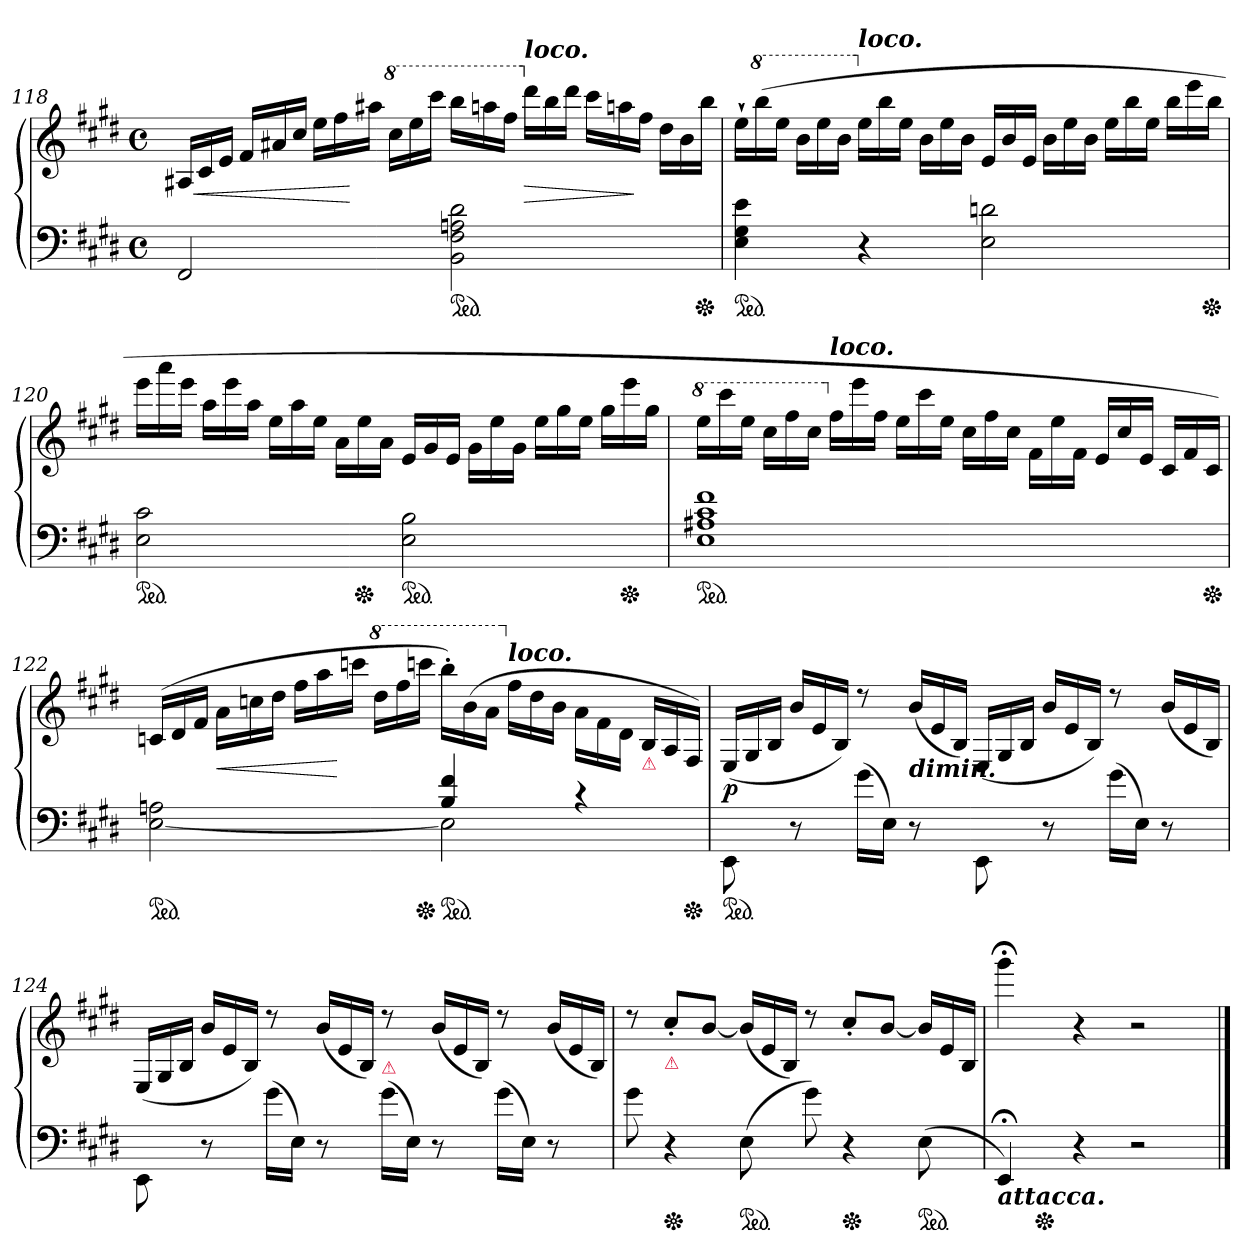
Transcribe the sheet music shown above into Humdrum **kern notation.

**kern	**kern	**dynam
*part1	*part1	*part1
*staff2	*staff1	*staff1/2
*clefF4	*clefG2	*
*k[f#c#g#d#]	*k[f#c#g#d#]	*
*E:	*E:	*
*M4/4	*M4/4	*
*met(c)	*met(c)	*
*	*Xtuplet	*
=118	=118	=118
2FF#	24A#XLL	.
.	24c#	<
.	24eJJ	.
.	24f#LL	.
.	24a#X	.
.	24cc#JJ	.
.	24eeLL	.
.	24ff#	.
.	24aa#XJJ	[
*	*8va	*
.	24ccc#LL	.
.	24eee	.
.	24cccc#JJ	.
*ped	*	*
2BB 2F# 2An 2d#	24bbbLL	.
.	24aaan	.
.	24fff#JJ	.
*	*X8va	*
!	!LO:TX:a:Bi:t=loco.	!
.	24ddd#LL	>
.	24bb	.
.	24ddd#JJ	.
.	24ccc#LL	.
.	24aan	.
.	24ff#JJ	]
.	24dd#LL	.
.	24b	.
*Xped	*	*
.	24bbJJ	.
=119	=119	=119
*ped	*	*
4E 4G# 4e	24ee`LL	.
*	*8va	*
.	(>24bbb	.
.	24eeeJJ	.
.	24bbLL	.
.	24eee	.
.	24bbJJ	.
*	*X8va	*
!	!LO:TX:a:Bi:t=loco.	!
4r	24eeLL	.
.	24bb	.
.	24eeJJ	.
.	24bLL	.
.	24ee	.
.	24bJJ	.
2E 2dn	24eLL	.
.	24b	.
.	24eJJ	.
.	24bLL	.
.	24ee	.
.	24bJJ	.
.	24eeLL	.
.	24bb	.
.	24eeJJ	.
.	24bbLL	.
.	24eee	.
*Xped	*	*
.	24bbJJ	.
=120	=120	=120
*ped	*	*
2E 2c#	24eeeLL	.
.	24aaa	.
.	24eeeJJ	.
.	24aaLL	.
.	24eee	.
.	24aaJJ	.
.	24eeLL	.
.	24aa	.
.	24eeJJ	.
.	24aLL	.
*Xped	*	*
.	24ee	.
.	24aJJ	.
*ped	*	*
2E 2B	24eLL	.
.	24g#	.
.	24eJJ	.
.	24g#\LL	.
.	24ee	.
.	24g#JJ	.
.	24eeLL	.
.	24gg#	.
.	24eeJJ	.
.	24gg#LL	.
*Xped	*	*
.	24eee	.
.	24gg#JJ	.
=121	=121	=121
*	*8va	*
*ped	*	*
1E 1A#X 1c# 1f#	24eeeLL	.
.	24cccc#	.
.	24eeeJJ	.
.	24ccc#LL	.
.	24fff#	.
.	24ccc#JJ	.
*	*X8va	*
!	!LO:TX:a:Bi:t=loco.	!
.	24ff#LL	.
.	24eee	.
.	24ff#JJ	.
.	24eeLL	.
.	24ccc#	.
.	24eeJJ	.
.	24cc#LL	.
.	24ff#	.
.	24cc#JJ	.
.	24f#\LL	.
.	24ee	.
.	24f#JJ	.
.	24eLL	.
.	24cc#	.
.	24eJJ	.
.	24c#LL	.
.	24f#	.
*Xped	*	*
.	24c#JJ)	.
=122	=122	=122
*^	*	*
*ped	*	*	*
2ryy	[2E 2An	(>24cnLL	.
.	.	24d#	.
.	.	24f#JJ	.
.	.	24aLL	<
.	.	24ccn	.
.	.	24dd#JJ	.
.	.	24ff#LL	.
.	.	24aa	.
.	.	24cccnJJ	[
*	*	*8va	*
.	.	24ddd#LL	.
.	.	24fff#	.
*Xped	*	*	*
.	.	24ccccnJJ	.
*ped	*	*	*
4B 4f#	2E]	24bbb'LL)	.
.	.	(>24bb	.
.	.	24aaJJ	.
*	*	*X8va	*
!	!	!LO:TX:a:Bi:t=loco.	!
.	.	24ff#LL	.
.	.	24dd#	.
.	.	24bJJ	.
4r	.	24a\LL	.
.	.	24f#	.
.	.	24d#JJ	.
!	!	!LO:TX:b:color=crimson:t=⚠	!
.	.	24B\LL	.
.	.	24A/	.
*Xped	*	*	*
.	.	24F#/JJ)	.
*v	*v	*	*
=123	=123	=123
*ped	*	*
8EE\	(>24E/LL	p
.	24G#/	.
.	24B/JJ	.
8r	24bLL	.
.	24e	.
.	24BJJ)	.
(>16g#\LL	8rdd	.
16EJJ)	.	.
!	!LO:TX:c:Bi:t=dimin.	!
8r	(<24bLL	.
.	24e	.
.	24BJJ)	.
8EE\	(>24E/LL	.
.	24G#/	.
.	24B/JJ	.
8r	24bLL	.
.	24e	.
.	24BJJ)	.
(>16g#\LL	8rdd	.
16EJJ)	.	.
8r	(<24bLL	.
.	24e	.
.	24BJJ)	.
=124	=124	=124
8EE\	(>24E/LL	.
.	24G#/	.
.	24B/JJ	.
8r	24bLL	.
.	24e	.
.	24BJJ)	.
(>16g#\LL	8rdd	.
16EJJ)	.	.
8r	(<24bLL	.
.	24e	.
.	24BJJ)	.
!LO:TX:a:Bi:color=crimson:t=⚠	!	!
(>16g#\LL	8rdd	.
16EJJ)	.	.
8r	(<24bLL	.
.	24e	.
.	24BJJ)	.
(>16g#\LL	8rdd	.
16EJJ)	.	.
8r	(<24bLL	.
.	24e	.
.	24BJJ)	.
=125	=125	=125
8g#\	8rdd	.
!	!LO:TX:b:Bi:color=crimson:t=⚠	!
*Xped	*	*
4r	8cc#'/L	.
.	[8bJ	.
*ped	*	*
(<8E	(<24bLL]	.
.	24e	.
.	24BJJ)	.
8g#\)	8rdd	.
*Xped	*	*
4r	8cc#'/L	.
.	[8bJ	.
*ped	*	*
(>8E	24bLL]	.
.	24e	.
.	24BJJ	.
=126	=126	=126
!LO:TX:b:Bi:t=attacca.	!	!
*	*^	*
4EE;<)	4ggg#;<	8ryy	.
*Xped	*	*	*
.	.	2..ryy	.
4r	4r	.	.
2r	2r	.	.
*	*v	*v	*
==	==	==
*-	*-	*-
